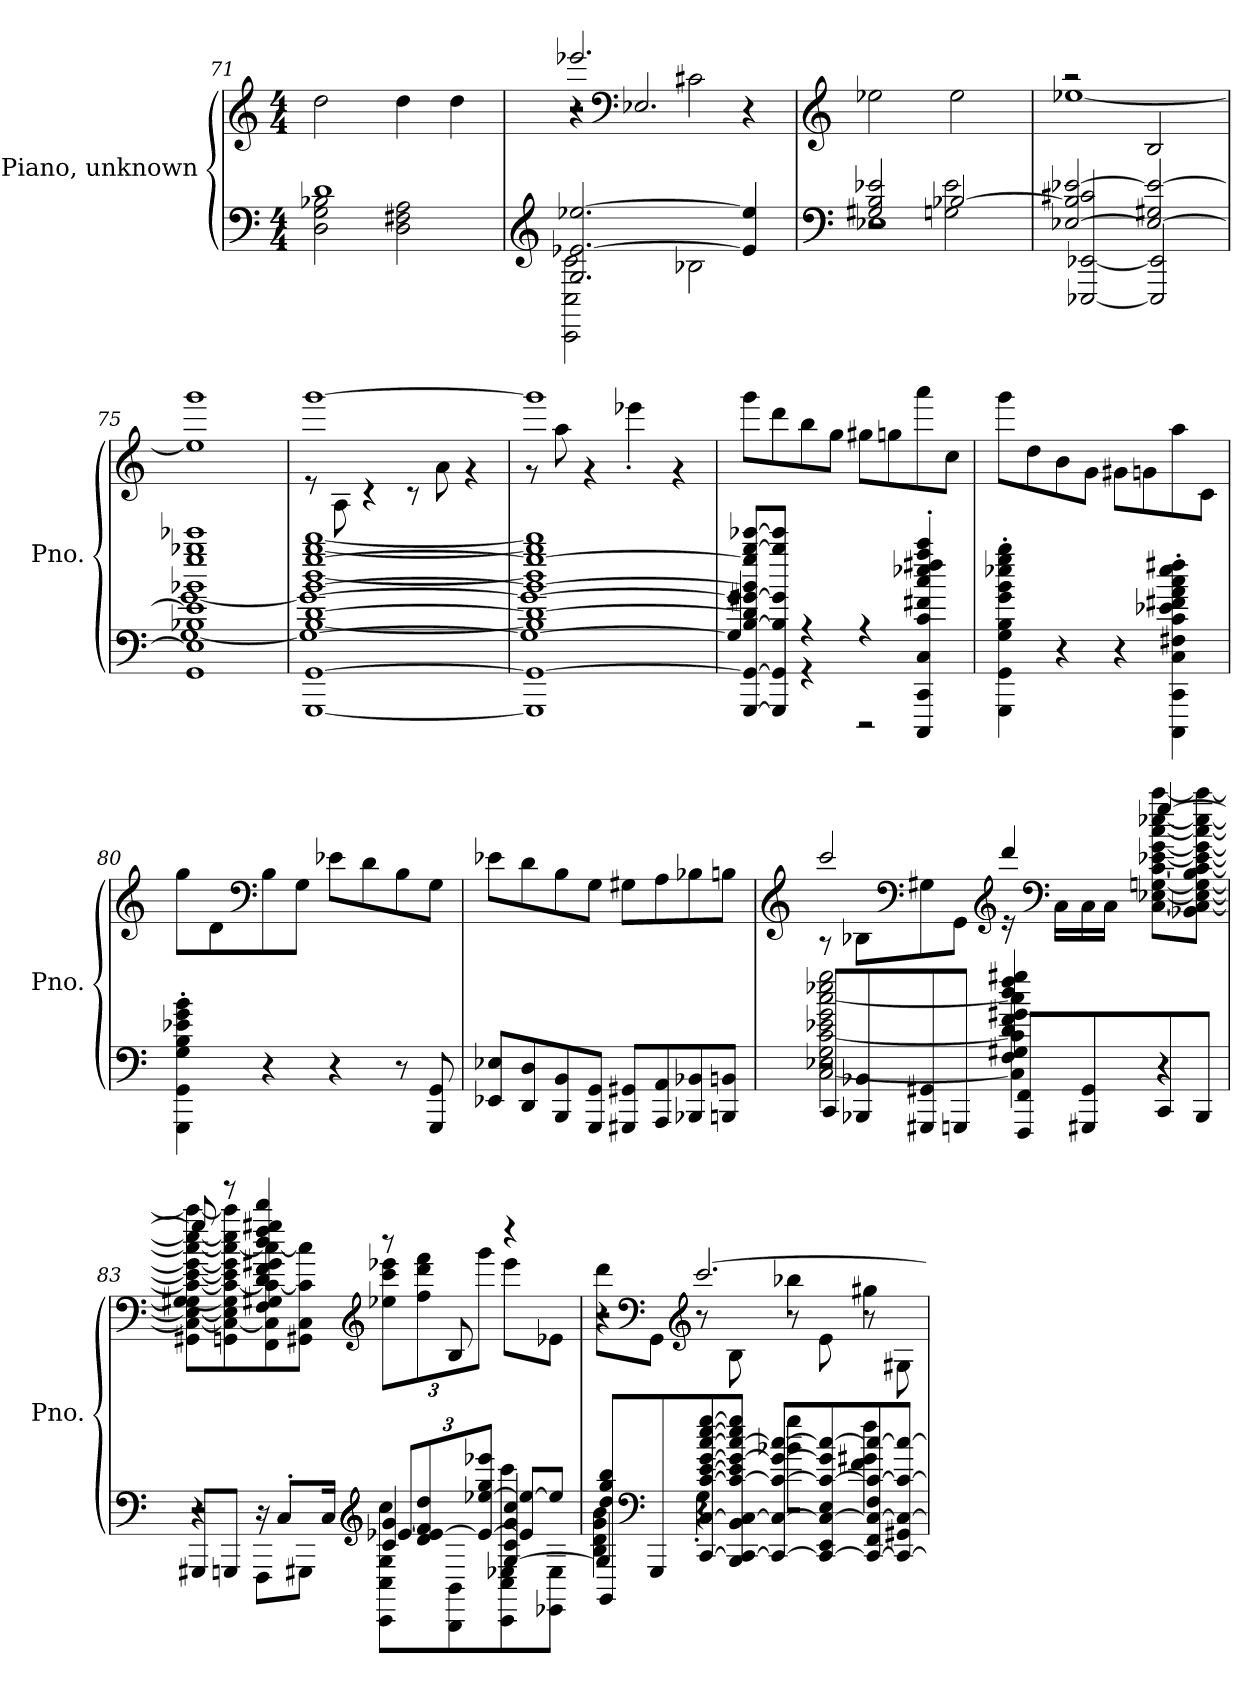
**kern	**kern
*part1	*part1
*staff2	*staff1
*I"Piano, unknown	*
*I'Pno.	*
!!LO:PB:g=z
*clefF4	*clefG2
*k[]	*k[]
*M4/4	*M4/4
=71	=71
*^	*
1d	2D\ 2G\ 2B-X\	2dd\
.	2D\ 2F#X\ 2A\	4dd\
.	.	4dd\
=72	=72	=72
*clefG2	*	*
*	*	*^
*	*	*	*^
2.G/ [2.e-X/ [2.ee-X/	2CC\ 2C\ 2c\	2.eee-X/	2r	4r
*	*	*clefF4	*	*
.	.	.	.	2.E-X/
.	2B-X\	.	2c#X\	.
4e-/] 4ee-/]	.	4r	.	.
*v	*v	*	*	*
*	*v	*v	*v
=73	=73
*clefF4	*clefG2
*^	*
*	*^	*
2G#X/ 2B/ 2e-X/	2r	1E-X	2ee-X\
[2B-X/	2Gn\ 2e-\	.	2ee-\
*	*v	*v	*
=74	=74	=74
*	*	*^
[2E-X/ 2B-/] [2e-X/	[2EEE-X/ [2EE-X/ 2c#X/	2r	[1ee-X
2E-/_ 2G#X/ 2e-/_	2EEE-/] 2EE-/]	2B/	.
=75	=75	=75	=75
1GG 1E-] 1B-X 1e-] 1b-X 1gg 1bb-X 1eee-X	[1G [1g	1ggg	1ee-]
=76	=76	=76	=76
*	*^	*	*
[1GG [1d [1b [1gg	[1GGG [1B [1dd [1bb [1ddd	1G_ 1g_	[1ggg	8r
.	.	.	.	8A\
.	.	.	.	4r
.	.	.	.	8r
.	.	.	.	8a\
.	.	.	.	4r
!!LO:LB:g=z	!!
=77	=77	=77	=77	=77
1GG_ 1d_ 1b_ 1gg_	1GGG] 1B] 1dd] 1bb] 1ddd]	1G_ 1g_	1ggg]	8r
.	.	.	.	8aa\
.	.	.	.	4r
.	.	.	.	4eee-X'\
.	.	.	.	4r
*	*v	*v	*	*
*	*	*v	*v
=78	=78	=78
[8GGG/ 8GG/_ [8B/ 8d/] [8g#X/ 8b/] 8gg/] [8bb/ [8eee-X/L	4G/] 4g/]	8ggg\L
8GGG/] 8GG/] 8B/] 8g#/] 8bb/] 8eee-/]J	.	8ddd\
4r	4r	8bb\
.	.	8gg\J
4r	2r	8gg#X\L
.	.	8ggn\
4CCC/' 4CC/' 4C/' 4c/' 4f#X/' 4cc/' 4ee-X/' 4ff#X/' 4aa/' 4ccc/'	.	8aaa\
.	.	8cc\J
*v	*v	*
=79	=79
4GGG\' 4GG\' 4G\' 4B\' 4g\' 4b\' 4ee-X\' 4gg\' 4bb\'	8ggg\L
.	8dd\
4r	8b\
.	8g\J
4r	8g#X\L
.	8gn\
4CCC\' 4CC\' 4C\' 4F#X\' 4c\' 4e-X\' 4f#X\' 4a\' 4cc\' 4ee-\' 4ff#X\'	8aa\
.	8c\J
=80	=80
4GGG\' 4GG\' 4G\' 4B\' 4e-X\' 4g\' 4b\'	8gg\L
.	8d\
*	*clefF4
4r	8B\
.	8G\J
4r	8e-X\L
.	8d\
8r	8B\
8GGG/ 8GG/	8G\J
!!LO:LB:g=z
=81	=81
8EE-X/ 8E-X/L	8e-X\L
8DD/ 8D/	8d\
8BBB/ 8BB/	8B\
8GGG/ 8GG/J	8G\J
8GGG#X/ 8GG#X/L	8G#X\L
8AAA/ 8AA/	8A\
8BBB-X/ 8BB-X/	8B-X\
8BBBn/ 8BBn/J	8Bn\J
=82	=82
*	*clefG2
*^	*^
*	*^	*	*
2r	[2C\ 2E-X\ 2G\ [2c\ 2e-X\ 2g\ [2cc\ 2ee-X\ 2gg\	8CC/L	2ccc/	8r
.	.	8BBB-X/ 8BB-X/	.	8B-X\L
*	*	*	*clefF4	*
.	.	8GGG#X/ 8GG#X/	.	8G#X\
.	.	8GGGn/J	.	8GG\J
*	*	*	*clefG2	*
4F/ 4G#X/ 4d/ 4f/ 4g#X/ 4dd/ 4ff/ 4gg#X/	4C\] 4c\] 4cc\]	8FFF/ 8FF/L	4ddd/	16r
*	*	*	*clefF4	*
.	.	.	.	16C\LL
.	.	8GGG#X/ 8GG#/	.	16C\
.	.	.	.	16C\JJ
4r	4r	8CC/	[4gg/	[8C\ [8E-X\ [8Gn\ [8c\ [8e-X\ [8g\ [8cc\ [8ee-X\ [8ccc\L
.	.	8BBB-/J	.	8BB-X\ 8C\_ 8E-\_ 8G\_ 8B-\ 8c\_ 8e-\_ 8g\_ 8cc\_ 8ee-\_ 8ccc\_J
!!LO:LB:g=z	!!
=83	=83	=83	=83	=83
2r	4r	8GGG#X/L	8gg/]	8GG#X\ 8C\_ 8E-\_ 8G\_ 8G#X\ 8c\_ 8e-\_ 8g\_ 8cc\_ 8ee-\_ 8ccc\_L
.	.	8GGGn/J	8r	8GGn\ 8C\_ 8E-\] 8G\] 8c\_ 8e-\] 8g\] 8cc\_ 8ee-\] 8ccc\]
.	8FFF\L	16r	4F/ 4G#X/ 4d/ 4f/ 4g#X/ 4dd/ 4ff/ 4gg#X/ 4ddd/	8FF\ 8C\] 8c\_ 8cc\_
.	.	8C'/L	.	.
.	8GGG#X\J	.	.	8GG#X\ 8C\ 8c\] 8cc\]J
.	.	16C/Jk	.	.
*clefG2	*	*	*clefG2	*
*	*	*Xbrackettup	*	*Xbrackettup
4c/ 4g/	8CC\ 8C\ 8G\ 8cc\L	[12e-X/L	8r	12ee-X\ 12ccc\ 12eee-X\L
.	.	12d/ 12e-/_ 12f/ 12dd/	.	12ff\ 12ddd\ 12fff\
.	8BBB\ 8BB\	.	8B/	.
.	.	12e-/_ [12ee-X/ 12gg/ 12eee-X/J	.	12ggg\J
[4G/ 4c/ 4g/ 4cc/	8CC\ 8C\ 8E-X\ 8ccc\	8e-/] 8ee-/_L	4r	8eee-\L
.	8EE-X\ 8E-\J	8ee-/J]	.	8e-X\J
=84	=84	=84	=84	=84
*	*	*	*	*^
4G/]	4B\ 4d\ 4g\ 4b\	8GG/ 8dd/ 8gg/ 8bb/L	4r	2r	8ddd\L
*clefF4	*	*	*clefF4	*	*
.	.	8GGG/	.	.	8GG\J
*	*	*	*clefG2	*	*
4r	4G'\	[8CC/ [8C/ [8c/ [8e/ [8g/ [8cc/ [8ee/ [8gg/	[2.ccc/	.	8r
.	.	8BBB/ 8CC/_ 8BB/ 8C/_ 8c/_ 8e/] 8g/_ 8cc/_ 8ee/] 8gg/]J	.	.	8B\
2r	4b-X\ 4gg\	8CC/_ 8C/_ 8c/_ 8g/_ 8cc/_L	.	4bb-X\	8r
.	.	8CC/_ 8EE/ 8C/_ 8E/ 8c/_ 8g/] 8cc/_	.	.	8e\
.	4f\ 4g#X\ 4ff\	8CC/_ 8FF/ 8C/_ 8F/ 8c/_ 8cc/_	.	4gg#X\	8r
.	.	8CC/_ 8GG#X/ 8C/_ 8c/_ 8cc/_J	.	.	8G#X\
*v	*v	*v	*	*	*
*	*v	*v	*v
=	=
*-	*-
